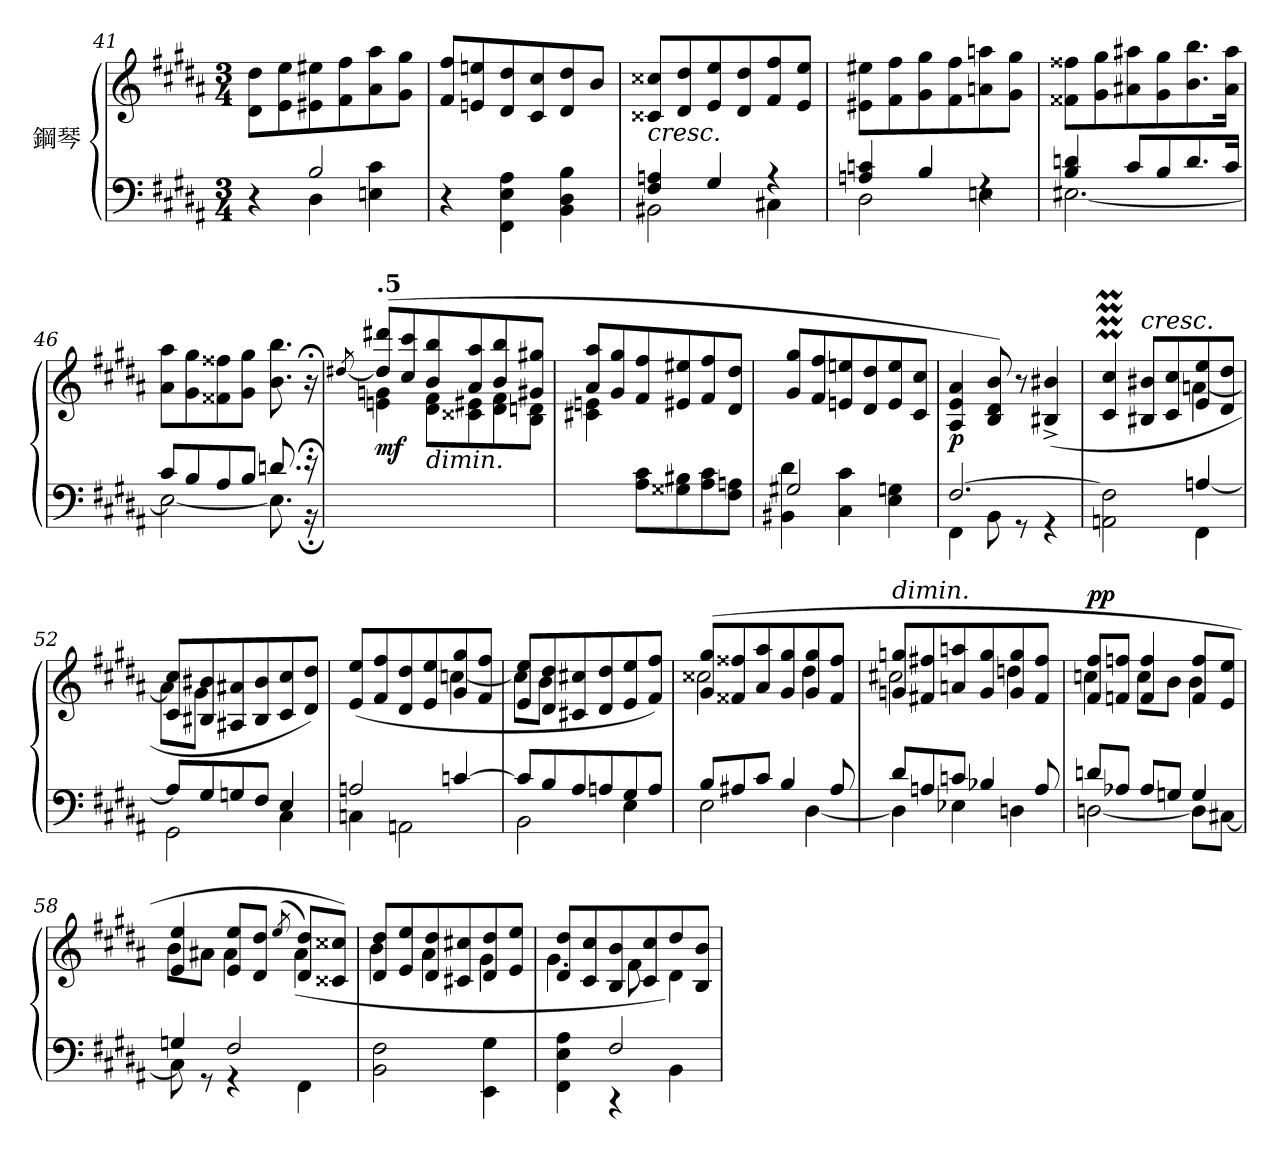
**kern	**kern	**dynam
*part1	*part1	*part1
*staff2	*staff1	*staff1/2
*I"鋼琴	*	*
*clefF4	*clefG2	*
*k[f#c#g#d#a#]	*k[f#c#g#d#a#]	*
*M3/4	*M3/4	*
=41	=41	=41
*^	*	*
4r	4ryy	8d#\ 8dd#\L	.
.	.	8e\ 8ee\	.
2B/	4D#\	8e#X\ 8ee#X\	.
.	.	8f#\ 8ff#\	.
.	4En\ 4c#\	8a#\ 8aa#\	.
.	.	8g#\ 8gg#\J	.
*v	*v	*	*
=42	=42	=42
4r	8f#/ 8ff#/L	.
.	8en/ 8een/	.
4FF#\ 4E\ 4A#\	8d#/ 8dd#/	.
.	8c#/ 8cc#/	.
4BB\ 4D#\ 4B\	8d#/ 8dd#/	.
.	8b/J	.
!!LO:LB:g=z
=43	=43	=43
*^	*	*
!	!	!LO:TX:b:i:t=cresc.	!
4F#/ 4An/	2BB#X\	8c##X/ 8cc##X/L	.
.	.	8d#/ 8dd#/	.
4G#/	.	8e/ 8ee/	.
.	.	8d#/ 8dd#/	.
4r	4C#X\	8f#/ 8ff#/	.
.	.	8e/ 8ee/J	.
=44	=44	=44	=44
4An/ 4cn/	2D#\	8e#X\ 8ee#X\L	.
.	.	8f#\ 8ff#\	.
4B/	.	8g#\ 8gg#\	.
.	.	8f#\ 8ff#\	.
4rF	4En\	8an\ 8aan\	.
.	.	8g#\ 8gg#\J	.
=45	=45	=45	=45
4B/ 4dn/	[2.E#X\	8f##X\ 8ff##X\L	.
.	.	8g#\ 8gg#\	.
8c#/L	.	8a#X\ 8aa#X\	.
8B/	.	8g#\ 8gg#\	.
8.d/	.	8.b\ 8.bb\	.
16c#/Jk	.	16a#\ 16aa#\Jk	.
=46	=46	=46	=46
8c#/L	2E#\_	8a#\ 8aa#\L	.
8B/	.	8g#\ 8gg#\	.
8A#/	.	8f##X\ 8ff##X\	.
8B/J	.	8g#\ 8gg#\J	.
8.dn/	8.E#\]	8.b\ 8.bb\	.
*	*	*MM6	*
16r;<	16r;	16r;<	.
*v	*v	*	*
!!LO:PB:g=z
=47	=47	=47
*	*MM94	*
.	[8qdd#X/	.
*	*^	*
!	!LO:TX:a:B:t=.5	!	!
!	!	!	!LO:DY:b
2.ryy	(>8dd#/] 8ddd#X/L	(<4en\ 4gn\	mf
.	8cc#/ 8ccc#/	.	.
!	!LO:TX:b:i:t=dimin.	!	!
.	8b/ 8bb/	8d#\ 8f#\L	.
.	8a#/ 8aa#/	8c##X\ 8e#X\	.
.	8b/ 8bb/	8d#\ 8f#\	.
.	8g#X/ 8gg#X/J	8B\ 8dn\J	.
=48	=48	=48	=48
4ryy	8a#/ 8aa#/L	4c#X\ 4en\	.
.	8g#/ 8gg#/	.	.
8A#\ 8c#\L	8f#/ 8ff#/	2ryy	.
8G##X\ 8B#X\	8e#X/ 8ee#X/	.	.
8A#\ 8c#\	8f#/ 8ff#/	.	.
8F#\ 8An\J	8d#/ 8dd#/J	.	.
*	*v	*v	*
=49	=49	=49
*^	*	*
2G#X/	4BB#X\ 4d#\	8g#/ 8gg#/L	.
.	.	8f#/ 8ff#/	.
.	4C#\ 4c#\	8en/ 8een/	.
.	.	8d#/ 8dd#/	.
4E\ 4Gn\	4ryy	8e/ 8ee/	.
.	.	8c#/ 8cc#/J	.
=50	=50	=50	=50
!	!	!	!LO:DY:b
[2.F#/	4FF#\	4A#/ 4e/ 4a#/	p
.	8BB\)	8B/ 8d#/ 8b/)	.
.	8r	8r	.
.	4r	(>4B#X/^ 4b#X/^	.
!!LO:LB:g=z
=51	=51	=51	=51
*	*	*^	*
2AAn\ 2F#\]	2ryy	4c#/M 4cc#/M	2ryy	.
!	!	!LO:TX:a:i:t=cresc.	!	!
.	.	8B#X/ 8b#X/L	.	.
.	.	8c#/ 8cc#/	.	.
4FF#\	[4An/	8e/ 8ee/	[4an\	.
.	.	8d#/ 8dd#/J	.	.
=52	=52	=52	=52	=52
2GG#\	8A/L]	8c#/ 8cc#/L	8a\L]	.
.	8G#/	8B#X/ 8b#X/	8g#\J	.
.	8Gn/	8A#X/ 8a#X/	2ryy	.
.	8F#/J	8B#/ 8b#/	.	.
4C#\	4E/	8c#/ 8cc#/	.	.
.	.	8d#/ 8dd#/J)	.	.
=53	=53	=53	=53	=53
2An/	4Cn\	(>8e/ 8ee/L	2ryy	.
.	.	8f#/ 8ff#/	.	.
.	2AAn\	8d#/ 8dd#/	.	.
.	.	8e/ 8ee/	.	.
[4cn/	.	8g#/ 8gg#/	[4ccn\	.
.	.	8f#/ 8ff#/J	.	.
=54	=54	=54	=54	=54
8c/L]	2BB\	8e/ 8ee/L	8cc\L]	.
8B/	.	8d#/ 8dd#/	8b\J	.
8A#/	.	8c#X/ 8cc#X/	2ryy	.
8An/	.	8d#/ 8dd#/	.	.
8G#/	4E\	8e/ 8ee/	.	.
8A/J	.	8f#/ 8ff#/J)	.	.
!!LO:LB:g=z	!!
=55	=55	=55	=55	=55
8B/L	2E\	(>8g#/ 8gg#/L	2cc##X\	.
8A#X/	.	8f##X/ 8ff##X/	.	.
8c#/J	.	8a#/ 8aa#/	.	.
4B/	.	8g#/ 8gg#/	.	.
.	[4D#\	8g#/ 8gg#/	4dd#\	.
8A#/	.	8f##/ 8ff##/J	.	.
=56	=56	=56	=56	=56
!	!	!LO:TX:a:i:t=dimin.	!	!
8d#/L	4D#\]	8gn/ 8ggn/L	2cc#X\	.
8An/	.	8f#X/ 8ff#X/	.	.
8cn/J	4E-X\	8an/ 8aan/	.	.
4B-X/	.	8g/ 8gg/	.	.
.	4Dn\	8g/ 8gg/	4ddn\	.
8A/	.	8f#/ 8ff#/J	.	.
=57	=57	=57	=57	=57
!	!	!	!	!LO:DY:a
8dn/L	[2Dn\	8f#/ 8ff#/L	4ccn\	pp
8A-X/J	.	8fn/ 8ffn/J	.	.
8A-/L	.	4f/ 4ff/	8cc\L	.
8Gn/J	.	.	8b\J	.
4G/	8D\L]	8f/ 8ff/L	4b\	.
.	[8C#X\J	8e/ 8ee/J	.	.
=58	=58	=58	=58	=58
4Gn/	8C#\]	4e/ 4ee/	8b\L	.
.	8r	.	8a#X\J	.
2F#/	4r	8e/ 8ee/L	4a#\	.
.	.	8d#/ 8dd#/J	.	.
.	.	(<8qee/	.	.
.	4FF#\	8d#/ 8dd#/L)	(<4a#\	.
.	.	8c##X/ 8cc##X/J)	.	.
*v	*v	*	*	*
!!LO:LB:g=z	!!
=59	=59	=59	=59
2BB\ 2F#\	8d#/ 8dd#/L	4b\	.
.	8e/ 8ee/	.	.
.	8d#/ 8dd#/	4a#\	.
.	8c#X/ 8cc#X/	.	.
4EE\ 4G#\	8d#/ 8dd#/	4g#\	.
.	8e/ 8ee/J	.	.
=60	=60	=60	=60
*^	*	*	*
4FF#\ 4E\ 4A#\	4ryy	8d#/ 8dd#/L	4.g#\	.
.	.	8c#/ 8cc#/	.	.
4rCC	2F#/	8B/ 8b/	.	.
.	.	8c#/ 8cc#/	8f#\	.
4BB\	.	8dd#/	4d#\)	.
.	.	8B/ 8b/J	.	.
*v	*v	*	*	*
*	*v	*v	*
=	=	=
*-	*-	*-
